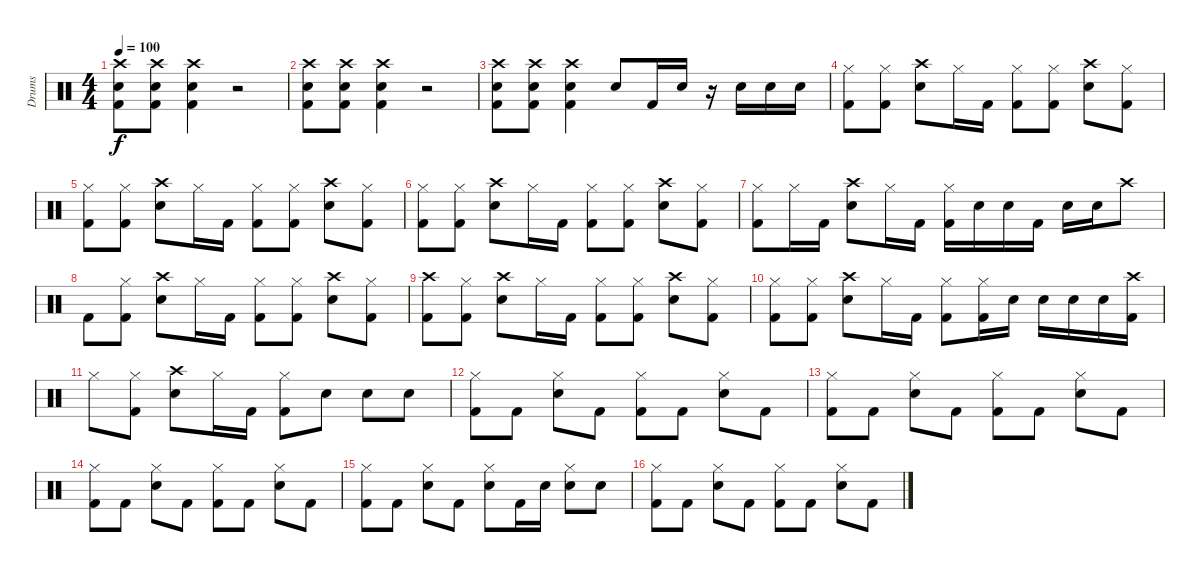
\track ("Drums" "Drums") {instrument percussion}
\staff {score}
\articulation defaults
\ts (4 4)
\tempo 100
\clef neutral
\ks c
("Crash high (hit)" "Electric Snare (hit)" "Kick (hit) 2").8{dy f} ("Crash high (hit)" "Electric Snare (hit)" "Kick (hit) 2").8 ("Crash high (hit)" "Electric Snare (hit)" "Kick (hit) 2").4 r.2 |
("Crash high (hit)" "Electric Snare (hit)" "Kick (hit) 2").8 ("Crash high (hit)" "Electric Snare (hit)" "Kick (hit) 2").8 ("Crash high (hit)" "Electric Snare (hit)" "Kick (hit) 2").4 r.2 |
("Crash high (hit)" "Electric Snare (hit)" "Kick (hit) 2").8 ("Crash high (hit)" "Electric Snare (hit)" "Kick (hit) 2").8 ("Crash high (hit)" "Electric Snare (hit)" "Kick (hit) 2").4 "Electric Snare (hit)".8 "Kick (hit) 2".16 "Electric Snare (hit)".16 r.16 "Electric Snare (hit)".16 "Electric Snare (hit)".16 "Electric Snare (hit)".16 |
("Hi-Hat (closed)" "Kick (hit) 2").8 ("Hi-Hat (closed)" "Kick (hit) 2").8 ("Crash high (hit)" "Electric Snare (hit)").8 "Hi-Hat (closed)".16 "Kick (hit) 2".16 ("Hi-Hat (closed)" "Kick (hit) 2").8 ("Hi-Hat (closed)" "Kick (hit) 2").8 ("Crash high (hit)" "Electric Snare (hit)").8 ("Hi-Hat (closed)" "Kick (hit) 2").8 |
("Hi-Hat (closed)" "Kick (hit) 2").8 ("Hi-Hat (closed)" "Kick (hit) 2").8 ("Crash high (hit)" "Electric Snare (hit)").8 "Hi-Hat (closed)".16 "Kick (hit) 2".16 ("Hi-Hat (closed)" "Kick (hit) 2").8 ("Hi-Hat (closed)" "Kick (hit) 2").8 ("Crash high (hit)" "Electric Snare (hit)").8 ("Hi-Hat (closed)" "Kick (hit) 2").8 |
("Hi-Hat (closed)" "Kick (hit) 2").8 ("Hi-Hat (closed)" "Kick (hit) 2").8 ("Crash high (hit)" "Electric Snare (hit)").8 "Hi-Hat (closed)".16 "Kick (hit) 2".16 ("Hi-Hat (closed)" "Kick (hit) 2").8 ("Hi-Hat (closed)" "Kick (hit) 2").8 ("Crash high (hit)" "Electric Snare (hit)").8 ("Hi-Hat (closed)" "Kick (hit) 2").8 |
("Hi-Hat (closed)" "Kick (hit) 2").8 "Hi-Hat (closed)".16 "Kick (hit) 2".16 ("Crash high (hit)" "Electric Snare (hit)").8 "Hi-Hat (closed)".16 "Kick (hit) 2".16 ("Hi-Hat (closed)" "Kick (hit) 2").16 "Electric Snare (hit)".16 "Electric Snare (hit)".16 "Kick (hit) 2".16 "Electric Snare (hit)".16 "Electric Snare (hit)".16 "Crash high (hit)".8 |
"Kick (hit) 2".8 ("Hi-Hat (closed)" "Kick (hit) 2").8 ("Crash high (hit)" "Electric Snare (hit)").8 "Hi-Hat (closed)".16 "Kick (hit) 2".16 ("Hi-Hat (closed)" "Kick (hit) 2").8 ("Hi-Hat (closed)" "Kick (hit) 2").8 ("Crash high (hit)" "Electric Snare (hit)").8 ("Hi-Hat (closed)" "Kick (hit) 2").8 |
("Crash high (hit)" "Kick (hit) 2").8 ("Hi-Hat (closed)" "Kick (hit) 2").8 ("Crash high (hit)" "Electric Snare (hit)").8 "Hi-Hat (closed)".16 "Kick (hit) 2".16 ("Hi-Hat (closed)" "Kick (hit) 2").8 ("Hi-Hat (closed)" "Kick (hit) 2").8 ("Crash high (hit)" "Electric Snare (hit)").8 ("Hi-Hat (closed)" "Kick (hit) 2").8 |
("Hi-Hat (closed)" "Kick (hit) 2").8 ("Hi-Hat (closed)" "Kick (hit) 2").8 ("Crash high (hit)" "Electric Snare (hit)").8 "Hi-Hat (closed)".16 "Kick (hit) 2".16 ("Hi-Hat (closed)" "Kick (hit) 2").8 ("Hi-Hat (closed)" "Kick (hit) 2").16 "Electric Snare (hit)".16 "Electric Snare (hit)".16 "Electric Snare (hit)".16 "Electric Snare (hit)".16 ("Crash high (hit)" "Kick (hit) 2").16 |
"Hi-Hat (closed)".8 ("Hi-Hat (closed)" "Kick (hit) 2").8 ("Crash high (hit)" "Electric Snare (hit)").8 "Hi-Hat (closed)".16 "Kick (hit) 2".16 ("Hi-Hat (closed)" "Kick (hit) 2").8 "Electric Snare (hit)".8 "Electric Snare (hit)".8 "Electric Snare (hit)".8 |
("Hi-Hat (closed)" "Kick (hit) 2").8 "Kick (hit) 2".8 ("Hi-Hat (closed)" "Electric Snare (hit)").8 "Kick (hit) 2".8 ("Hi-Hat (closed)" "Kick (hit) 2").8 "Kick (hit) 2".8 ("Hi-Hat (closed)" "Electric Snare (hit)").8 "Kick (hit) 2".8 |
("Hi-Hat (closed)" "Kick (hit) 2").8 "Kick (hit) 2".8 ("Hi-Hat (closed)" "Electric Snare (hit)").8 "Kick (hit) 2".8 ("Hi-Hat (closed)" "Kick (hit) 2").8 "Kick (hit) 2".8 ("Hi-Hat (closed)" "Electric Snare (hit)").8 "Kick (hit) 2".8 |
("Hi-Hat (closed)" "Kick (hit) 2").8 "Kick (hit) 2".8 ("Hi-Hat (closed)" "Electric Snare (hit)").8 "Kick (hit) 2".8 ("Hi-Hat (closed)" "Kick (hit) 2").8 "Kick (hit) 2".8 ("Hi-Hat (closed)" "Electric Snare (hit)").8 "Kick (hit) 2".8 |
("Hi-Hat (closed)" "Kick (hit) 2").8 "Kick (hit) 2".8 ("Hi-Hat (closed)" "Electric Snare (hit)").8 "Kick (hit) 2".8 ("Hi-Hat (closed)" "Electric Snare (hit)").8 "Kick (hit) 2".16 "Electric Snare (hit)".16 ("Hi-Hat (closed)" "Electric Snare (hit)").8 "Electric Snare (hit)".8 |
("Hi-Hat (closed)" "Kick (hit) 2").8 "Kick (hit) 2".8 ("Hi-Hat (closed)" "Electric Snare (hit)").8 "Kick (hit) 2".8 ("Hi-Hat (closed)" "Kick (hit) 2").8 "Kick (hit) 2".8 ("Hi-Hat (closed)" "Electric Snare (hit)").8 "Kick (hit) 2".8
